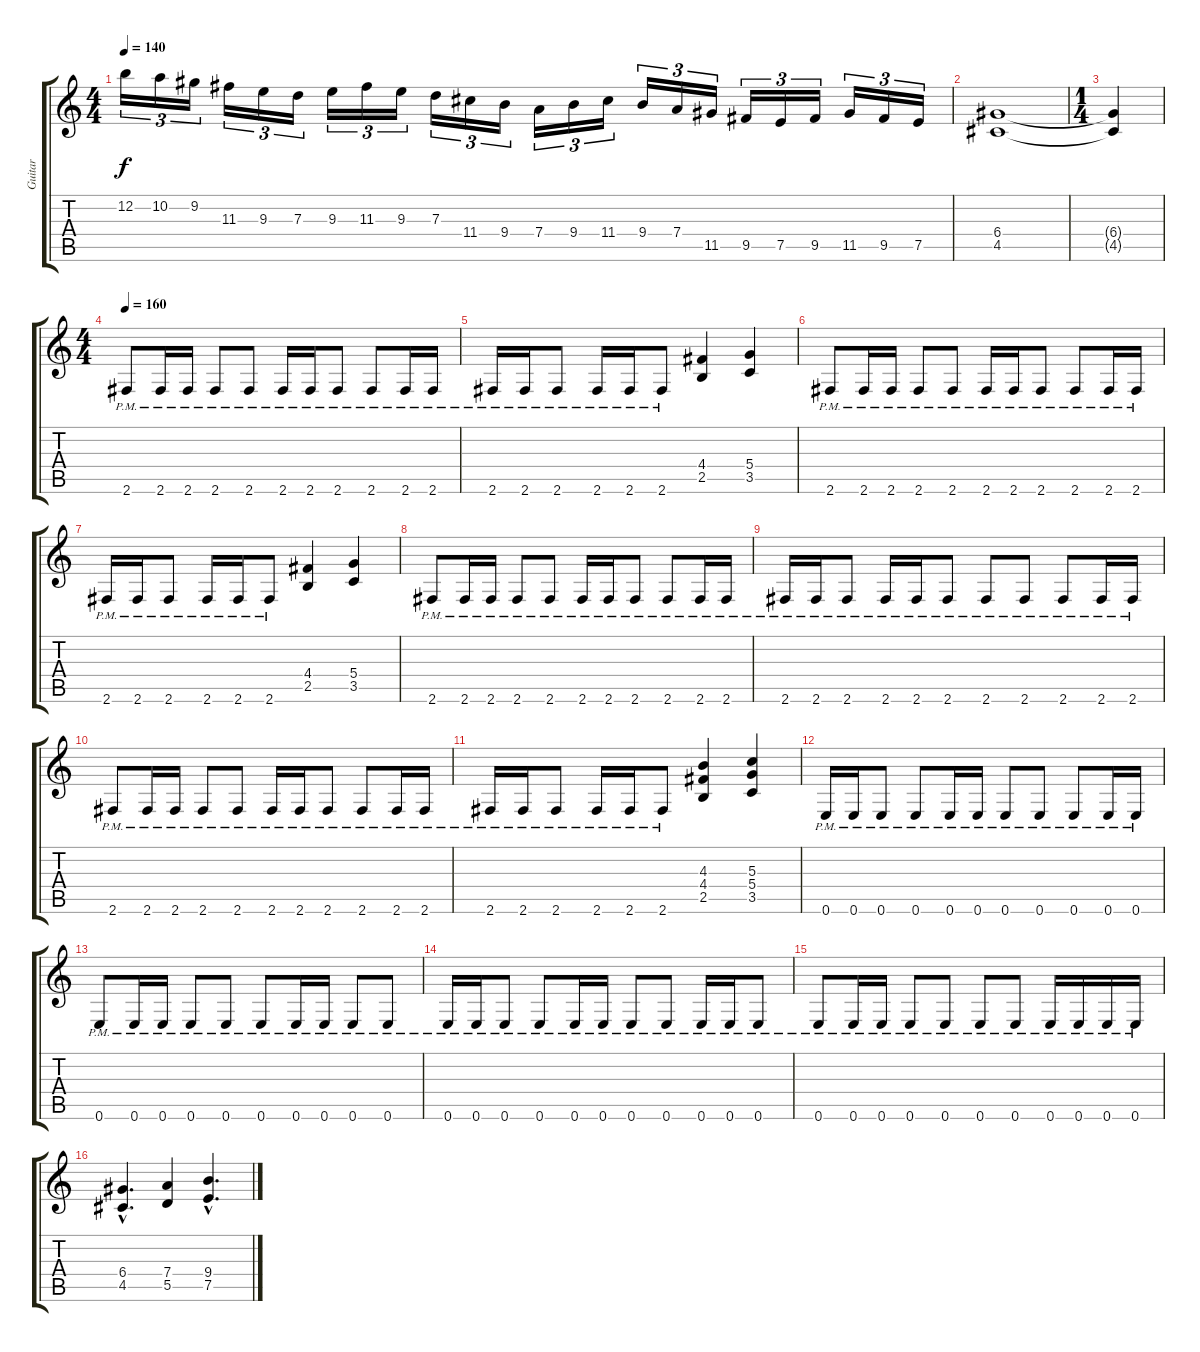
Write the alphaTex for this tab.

\track ("Guitar" "Guitar") {instrument distortionguitar}
\staff {score tabs}
\tuning (E4 B3 G3 D3 A2 E2) {hide}
\ts (4 4)
\tempo 140
\clef g2
\ks c
12.2.16{tu (3 2) dy f} 10.2.16{tu (3 2)} 9.2.16{tu (3 2)} 11.3.16{tu (3 2)} 9.3.16{tu (3 2)} 7.3.16{tu (3 2)} 9.3.16{tu (3 2)} 11.3.16{tu (3 2)} 9.3.16{tu (3 2)} 7.3.16{tu (3 2)} 11.4.16{tu (3 2)} 9.4.16{tu (3 2)} 7.4.16{tu (3 2)} 9.4.16{tu (3 2)} 11.4.16{tu (3 2)} 9.4.16{tu (3 2)} 7.4.16{tu (3 2)} 11.5.16{tu (3 2)} 9.5.16{tu (3 2)} 7.5.16{tu (3 2)} 9.5.16{tu (3 2)} 11.5.16{tu (3 2)} 9.5.16{tu (3 2)} 7.5.16{tu (3 2)} |
(6.4 4.5).1 |
\ts (1 4)
(6.4{t} 4.5{t}).4 |
\ts (4 4)
\tempo 160
\ks aminor
2.6{pm}.8 2.6{pm}.16 2.6{pm}.16 2.6{pm}.8 2.6{pm}.8 2.6{pm}.16 2.6{pm}.16 2.6{pm}.8 2.6{pm}.8 2.6{pm}.16 2.6{pm}.16 |
\ks c
2.6{pm}.16 2.6{pm}.16 2.6{pm}.8 2.6{pm}.16 2.6{pm}.16 2.6{pm}.8 (4.4 2.5).4 (5.4 3.5).4 |
\ks aminor
2.6{pm}.8 2.6{pm}.16 2.6{pm}.16 2.6{pm}.8 2.6{pm}.8 2.6{pm}.16 2.6{pm}.16 2.6{pm}.8 2.6{pm}.8 2.6{pm}.16 2.6{pm}.16 |
\ks c
2.6{pm}.16 2.6{pm}.16 2.6{pm}.8 2.6{pm}.16 2.6{pm}.16 2.6{pm}.8 (4.4 2.5).4 (5.4 3.5).4 |
\ks aminor
2.6{pm}.8 2.6{pm}.16 2.6{pm}.16 2.6{pm}.8 2.6{pm}.8 2.6{pm}.16 2.6{pm}.16 2.6{pm}.8 2.6{pm}.8 2.6{pm}.16 2.6{pm}.16 |
\ks c
2.6{pm}.16 2.6{pm}.16 2.6{pm}.8 2.6{pm}.16 2.6{pm}.16 2.6{pm}.8 2.6{pm}.8 2.6{pm}.8 2.6{pm}.8 2.6{pm}.16 2.6{pm}.16 |
2.6{pm}.8 2.6{pm}.16 2.6{pm}.16 2.6{pm}.8 2.6{pm}.8 2.6{pm}.16 2.6{pm}.16 2.6{pm}.8 2.6{pm}.8 2.6{pm}.16 2.6{pm}.16 |
2.6{pm}.16 2.6{pm}.16 2.6{pm}.8 2.6{pm}.16 2.6{pm}.16 2.6{pm}.8 (4.3 4.4 2.5).4 (5.3 5.4 3.5).4 |
0.6{pm}.16 0.6{pm}.16 0.6{pm}.8 0.6{pm}.8 0.6{pm}.16 0.6{pm}.16 0.6{pm}.8 0.6{pm}.8 0.6{pm}.8 0.6{pm}.16 0.6{pm}.16 |
0.6{pm}.8 0.6{pm}.16 0.6{pm}.16 0.6{pm}.8 0.6{pm}.8 0.6{pm}.8 0.6{pm}.16 0.6{pm}.16 0.6{pm}.8 0.6{pm}.8 |
0.6{pm}.16 0.6{pm}.16 0.6{pm}.8 0.6{pm}.8 0.6{pm}.16 0.6{pm}.16 0.6{pm}.8 0.6{pm}.8 0.6{pm}.16 0.6{pm}.16 0.6{pm}.8 |
0.6{pm}.8 0.6{pm}.16 0.6{pm}.16 0.6{pm}.8 0.6{pm}.8 0.6{pm}.8 0.6{pm}.8 0.6{pm}.16 0.6{pm}.16 0.6{pm}.16 0.6{pm}.16 |
(6.4{hac} 4.5{hac}).4{d} (7.4 5.5).4 (9.4{hac} 7.5{hac}).4{d}
